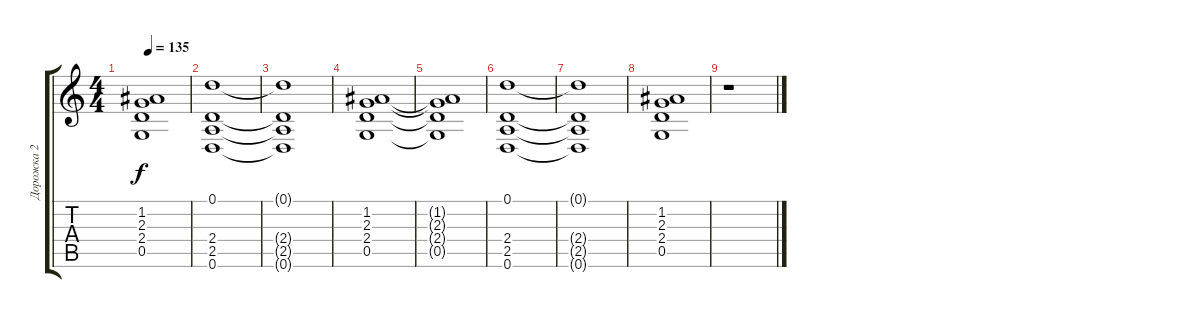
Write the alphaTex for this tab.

\track ("Дорожка 2" "Дорожка 2") {instrument distortionguitar}
\staff {score tabs}
\tuning (D4 A3 F3 C3 G2 D2) {hide}
\ts (4 4)
\tempo 135
\clef g2
\ks c
(1.2{t} 2.3{t} 2.4{t} 0.5{t}).1{dy f} |
(0.1 2.4 2.5 0.6).1 |
(0.1{t} 2.4{t} 2.5{t} 0.6{t}).1 |
(1.2 2.3 2.4 0.5).1 |
(1.2{t} 2.3{t} 2.4{t} 0.5{t}).1 |
(0.1 2.4 2.5 0.6).1 |
(0.1{t} 2.4{t} 2.5{t} 0.6{t}).1 |
(1.2 2.3 2.4 0.5).1 |
r.1
